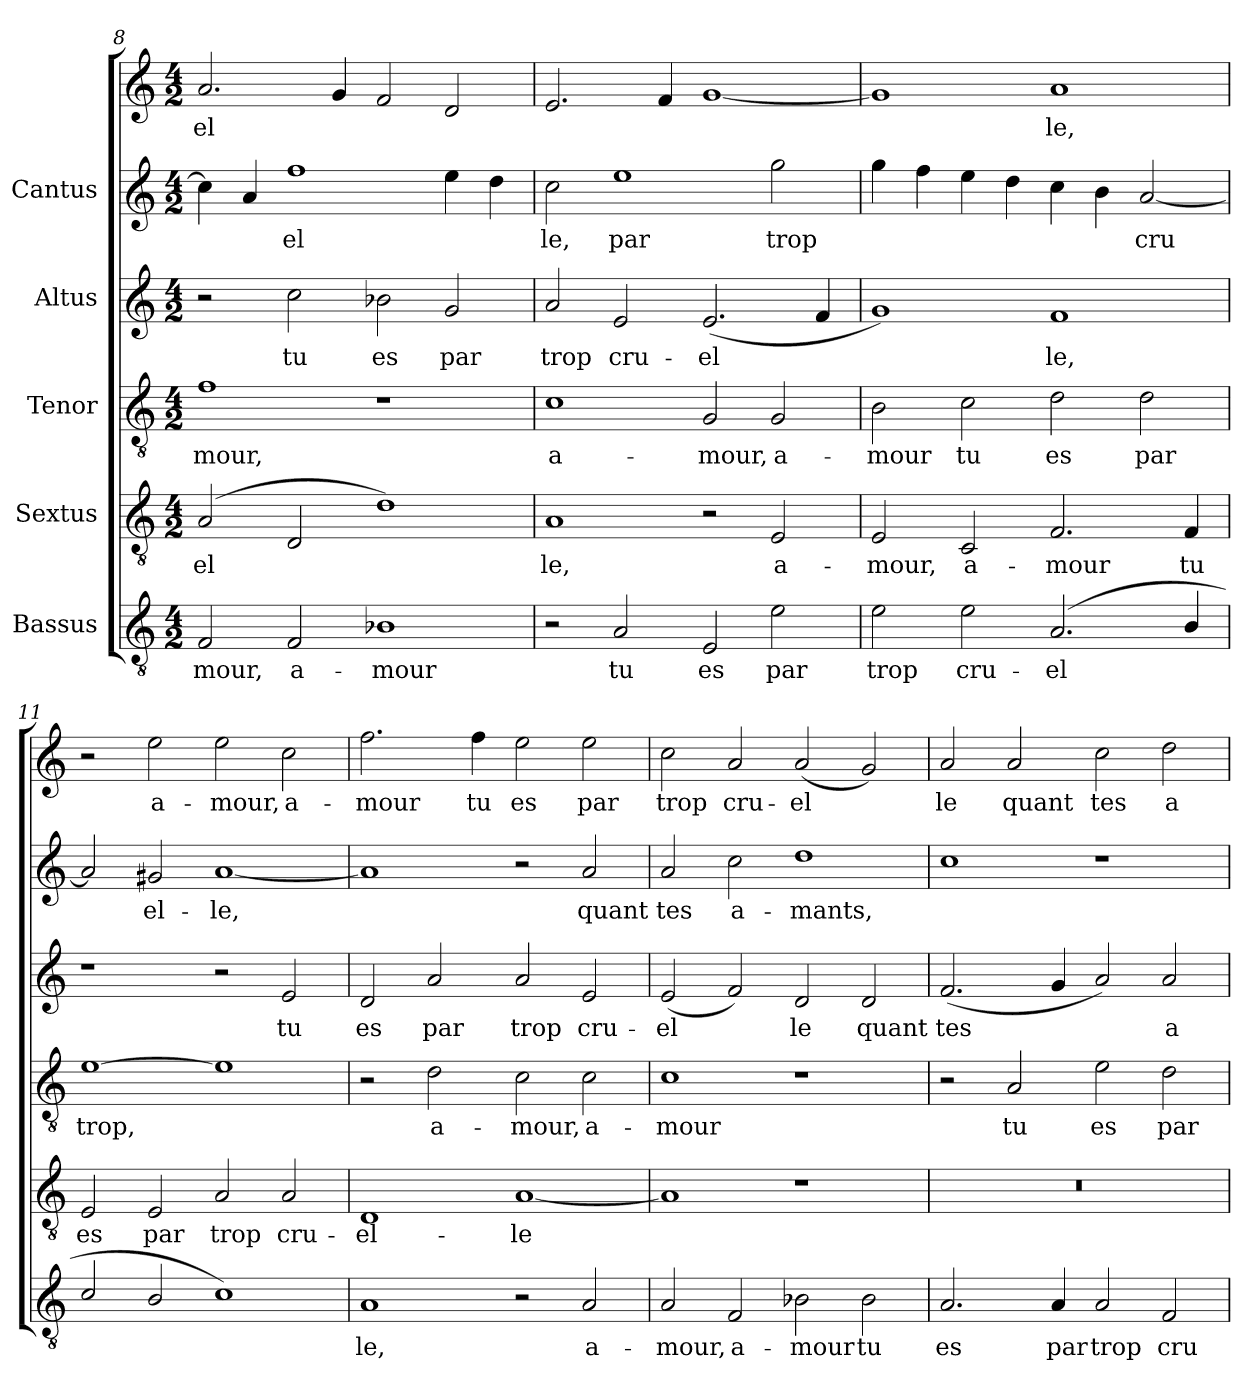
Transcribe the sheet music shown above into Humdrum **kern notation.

**kern	**text	**kern	**text	**kern	**text	**kern	**text	**kern	**text	**kern	**text
*part5	*part5	*part4	*part4	*part3	*part3	*part2	*part2	*part1	*part1	*part1	*part1
*staff6	*staff6	*staff5	*staff5	*staff4	*staff4	*staff3	*staff3	*staff2	*staff2	*staff1	*staff1
*I"Bassus	*	*I"Sextus	*	*I"Tenor	*	*I"Altus	*	*I"Cantus	*	*	*
*clefGv2	*	*clefGv2	*	*clefGv2	*	*clefG2	*	*clefG2	*	*clefG2	*
*M4/2	*	*M4/2	*	*M4/2	*	*M4/2	*	*M4/2	*	*M4/2	*
=8	=8	=8	=8	=8	=8	=8	=8	=8	=8	=8	=8
!	!LO:LY:b:cj	!	!LO:LY:b:cj	!	!LO:LY:b:cj	!	!	!	!LO:LY:b:cj	!	!LO:LY:b:cj
2F/	-mour,	(<2A/	-el-	1f	-mour,	2r	.	4cc\]	-	2.a/	-el-
!	!	!	!	!	!	!	!	!	!LO:LY:b:cj	!	!
.	.	.	.	.	.	.	.	4a/	.	.	.
!	!LO:LY:b:cj	!	!LO:LY:b:cj	!	!	!	!LO:LY:b:cj	!	!LO:LY:b:cj	!	!
2F/	a-	2D/	--	.	.	2cc\	tu	1ff	el-	.	.
!	!	!	!	!	!	!	!	!	!	!	!LO:LY:b:cj
.	.	.	.	.	.	.	.	.	.	4g/	--
!	!LO:LY:b:cj	!	!LO:LY:b:cj	!	!	!	!LO:LY:b:cj	!	!	!	!LO:LY:b:cj
1B-X	-mour	1d)	--	1r	.	2b-X\	es	.	.	2f/	--
!	!	!	!	!	!	!	!LO:LY:b:cj	!	!LO:LY:b:cj	!	!LO:LY:b:cj
.	.	.	.	.	.	2g/	par	4ee\	--	2d/	--
!	!	!	!	!	!	!	!	!	!LO:LY:b:cj	!	!
.	.	.	.	.	.	.	.	4dd\	--	.	.
=9	=9	=9	=9	=9	=9	=9	=9	=9	=9	=9	=9
!	!	!	!LO:LY:b:cj	!	!LO:LY:b:cj	!	!LO:LY:b:cj	!	!LO:LY:b:cj	!	!
2r	.	1A	-le,	1c	a-	2a/	trop	2cc\	-le,	2.e/	.
!	!LO:LY:b:cj	!	!	!	!	!	!LO:LY:b:cj	!	!LO:LY:b:cj	!	!
2A/	tu	.	.	.	.	2e/	cru-	1ee	par	.	.
.	.	.	.	.	.	.	.	.	.	4f/	.
!	!LO:LY:b:cj	!	!	!	!LO:LY:b:cj	!	!LO:LY:b:cj	!	!	!	!
2E/	es	2r	.	2G/	-mour,	(<2.e/	-el-	.	.	[<1g	.
!	!LO:LY:b:cj	!	!LO:LY:b:cj	!	!LO:LY:b:cj	!	!	!	!LO:LY:b:cj	!	!
2e\	par	2E/	a-	2G/	a-	.	.	2gg\	trop	.	.
!	!	!	!	!	!	!	!LO:LY:b:cj	!	!	!	!
.	.	.	.	.	.	4f/	--	.	.	.	.
!!LO:PB:g=z
=10	=10	=10	=10	=10	=10	=10	=10	=10	=10	=10	=10
!	!LO:LY:b:cj	!	!LO:LY:b:cj	!	!LO:LY:b:cj	!	!LO:LY:b:cj	!	!LO:LY:b:cj	!	!LO:LY:b:cj
2e\	trop	2E/	-mour,	2B\	-mour	1g)	-	4gg\	.	1g]	.
!	!	!	!	!	!	!	!	!	!LO:LY:b:cj	!	!
.	.	.	.	.	.	.	.	4ff\	.	.	.
!	!LO:LY:b:cj	!	!LO:LY:b:cj	!	!LO:LY:b:cj	!	!	!	!LO:LY:b:cj	!	!
2e\	cru-	2C/	a-	2c\	tu	.	.	4ee\	.	.	.
!	!	!	!	!	!	!	!	!	!LO:LY:b:cj	!	!
.	.	.	.	.	.	.	.	4dd\	.	.	.
!	!LO:LY:b:cj	!	!LO:LY:b:cj	!	!LO:LY:b:cj	!	!LO:LY:b:cj	!	!LO:LY:b:cj	!	!LO:LY:b:cj
(<2.A/	-el-	2.F/	-mour	2d\	es	1f	le,	4cc\	.	1a	le,
!	!	!	!	!	!	!	!	!	!LO:LY:b:cj	!	!
.	.	.	.	.	.	.	.	4b\	.	.	.
!	!	!	!	!	!LO:LY:b:cj	!	!	!	!LO:LY:b:cj	!	!
.	.	.	.	2d\	par	.	.	[<2a/	cru-	.	.
!	!LO:LY:b:cj	!	!LO:LY:b:cj	!	!	!	!	!	!	!	!
4B/	--	4F/	tu	.	.	.	.	.	.	.	.
=11	=11	=11	=11	=11	=11	=11	=11	=11	=11	=11	=11
!	!	!	!LO:LY:b:cj	!	!LO:LY:b:cj	!	!	!	!LO:LY:b:cj	!	!
2c/	.	2E/	es	[>1e	trop,	1r	.	2a/]	-	2r	.
!	!	!	!LO:LY:b:cj	!	!	!	!	!	!LO:LY:b:cj	!	!LO:LY:b:cj
2B/	.	2E/	par	.	.	.	.	2g#X/	el-	2ee\	-a-
!	!	!	!LO:LY:b:cj	!	!LO:LY:b:cj	!	!	!	!LO:LY:b:cj	!	!LO:LY:b:cj
1c)	.	2A/	trop	1e]	.	2r	.	[<1a	-le,	2ee\	-mour,
!	!	!	!LO:LY:b:cj	!	!	!	!LO:LY:b:cj	!	!	!	!LO:LY:b:cj
.	.	2A/	cru-	.	.	2e/	tu	.	.	2cc\	a-
=12	=12	=12	=12	=12	=12	=12	=12	=12	=12	=12	=12
!	!LO:LY:b:cj	!	!LO:LY:b:cj	!	!	!	!LO:LY:b:cj	!	!LO:LY:b:cj	!	!LO:LY:b:cj
1A	-le,	1D	-el-	2r	.	2d/	es	1a]	.	2.ff\	mour
!	!	!	!	!	!LO:LY:b:cj	!	!LO:LY:b:cj	!	!	!	!
.	.	.	.	2d\	a-	2a/	par	.	.	.	.
!	!	!	!	!	!	!	!	!	!	!	!LO:LY:b:cj
.	.	.	.	.	.	.	.	.	.	4ff\	tu
!	!	!	!LO:LY:b:cj	!	!LO:LY:b:cj	!	!LO:LY:b:cj	!	!	!	!LO:LY:b:cj
2r	.	[<1A	-le	2c\	-mour,	2a/	trop	2r	.	2ee\	es
!	!LO:LY:b:cj	!	!	!	!LO:LY:b:cj	!	!LO:LY:b:cj	!	!LO:LY:b:cj	!	!LO:LY:b:cj
2A/	a-	.	.	2c\	a-	2e/	cru-	2a/	quant	2ee\	par
=13	=13	=13	=13	=13	=13	=13	=13	=13	=13	=13	=13
!	!LO:LY:b:cj	!	!	!	!LO:LY:b:cj	!	!LO:LY:b:cj	!	!LO:LY:b:cj	!	!LO:LY:b:cj
2A/	-mour,	1A]	.	1c	-mour	(<2e/	-el-	2a/	-tes	2cc\	trop
!	!LO:LY:b:cj	!	!	!	!	!	!LO:LY:b:cj	!	!LO:LY:b:cj	!	!LO:LY:b:cj
2F/	a-	.	.	.	.	2f/)	-	2cc\	a-	2a/	cru-
!	!LO:LY:b:cj	!	!	!	!	!	!LO:LY:b:cj	!	!LO:LY:b:cj	!	!LO:LY:b:cj
2B-X\	-mour	1r	.	1r	.	2d/	le	1dd	-mants,	(<2a/	-el-
!	!LO:LY:b:cj	!	!	!	!	!	!LO:LY:b:cj	!	!	!	!LO:LY:b:cj
2B-\	tu	.	.	.	.	2d/	quant	.	.	2g/)	--
!!LO:LB:g=z
=14	=14	=14	=14	=14	=14	=14	=14	=14	=14	=14	=14
!	!LO:LY:b:cj	!	!	!	!	!	!LO:LY:b:cj	!	!	!	!LO:LY:b:cj
2.A/	es	0r	.	2r	.	(<2.f/	tes	1cc	.	2a/	le
!	!	!	!	!	!LO:LY:b:cj	!	!	!	!	!	!LO:LY:b:cj
.	.	.	.	2A/	tu	.	.	.	.	2a/	quant
!	!LO:LY:b:cj	!	!	!	!	!	!LO:LY:b:cj	!	!	!	!
4A/	par	.	.	.	.	4g/	.	.	.	.	.
!	!LO:LY:b:cj	!	!	!	!LO:LY:b:cj	!	!LO:LY:b:cj	!	!	!	!LO:LY:b:cj
2A/	trop	.	.	2e\	es	2a/)	.	1r	.	2cc\	tes
!	!LO:LY:b:cj	!	!	!	!LO:LY:b:cj	!	!LO:LY:b:cj	!	!	!	!LO:LY:b:cj
2F/	cru-	.	.	2d\	par	2a/	a-	.	.	2dd\	a-
=	=	=	=	=	=	=	=	=	=	=	=
*-	*-	*-	*-	*-	*-	*-	*-	*-	*-	*-	*-
